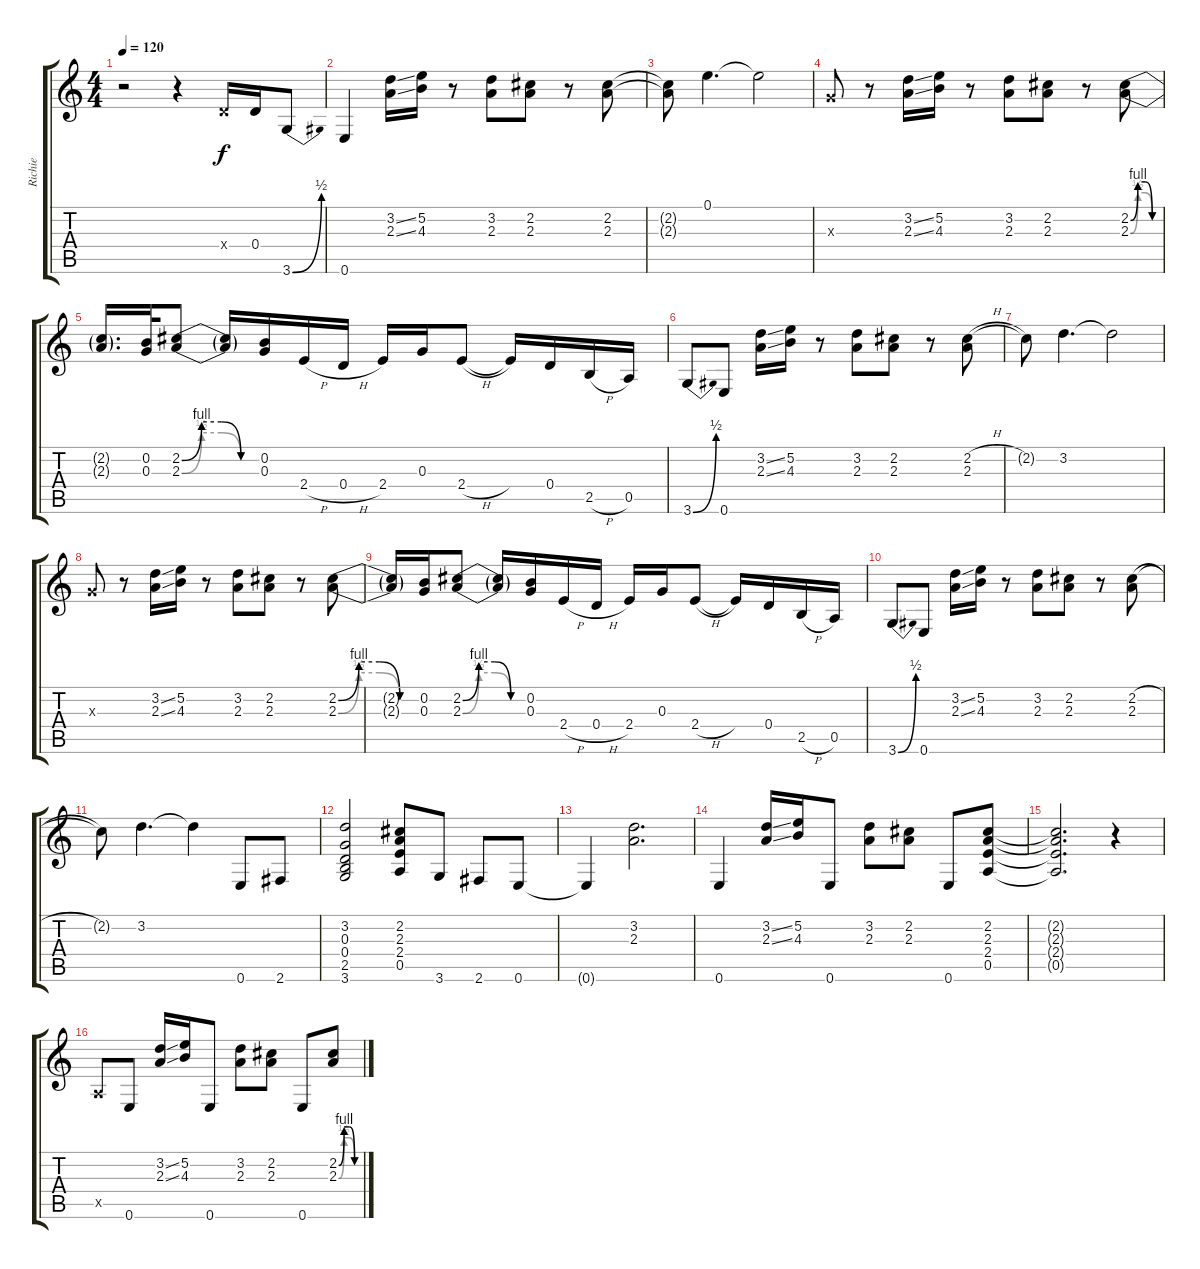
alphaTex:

\track ("Richie" "Richie") {instrument overdrivenguitar}
\staff {score tabs}
\tuning (E4 B3 G3 D3 A2 E2) {hide}
\ts (4 4)
\tempo 120
\clef g2
\ks c
r.2{dy f instrument overdrivenguitar} r.4 0.4{x}.16 0.4.16 3.6{be (bend 0 0 60 2)}.8 |
0.6.4 (3.2{ss} 2.3{ss}).16 (5.2 4.3).16 r.8 (3.2 2.3).8 (2.2 2.3).8 r.8 (2.2 2.3).8 |
(2.2{t} 2.3{t}).8 0.1.4{d} 0.1{t}.2 |
0.3{x}.8 r.8 (3.2{ss} 2.3{ss}).16 (5.2 4.3).16 r.8 (3.2 2.3).8 (2.2 2.3).8 r.8 (2.2{be (custom 0 0 15 4 30 4 45 0 60 0)} 2.3{be (custom 0 0 15 2 30 2 45 0 60 0)}).8 |
(2.2{t} 2.3{t}).16{d} (0.2 0.3).32 (2.2{be (custom 0 0 15 4 30 4 45 0 60 0)} 2.3{be (custom 0 0 15 2 30 2 45 0 60 0)}).8 (2.2{t} 2.3{t}).16 (0.2 0.3).16 2.4{h}.16 0.4{h}.16 2.4.16 0.3.16 2.4{h}.8 2.4{t}.16 0.4.16 2.5{h}.16 0.5.16 |
3.6{be (bend 0 0 60 2)}.8 0.6.8 (3.2{ss} 2.3{ss}).16 (5.2 4.3).16 r.8 (3.2 2.3).8 (2.2 2.3).8 r.8 (2.2{h} 2.3).8 |
2.2{t}.8 3.2.4{d} 3.2{t}.2 |
0.3{x}.8 r.8 (3.2{ss} 2.3{ss}).16 (5.2 4.3).16 r.8 (3.2 2.3).8 (2.2 2.3).8 r.8 (2.2{be (custom 0 0 15 4 30 4 45 0 60 0)} 2.3{be (custom 0 0 15 2 30 2 45 0 60 0)}).8 |
(2.2{t} 2.3{t}).16 (0.2 0.3).16 (2.2{be (custom 0 0 15 4 30 4 45 0 60 0)} 2.3{be (custom 0 0 15 2 30 2 45 0 60 0)}).8 (2.2{t} 2.3{t}).16 (0.2 0.3).16 2.4{h}.16 0.4{h}.16 2.4.16 0.3.16 2.4{h}.8 2.4{t}.16 0.4.16 2.5{h}.16 0.5.16 |
3.6{be (bend 0 0 60 2)}.8 0.6.8 (3.2{ss} 2.3{ss}).16 (5.2 4.3).16 r.8 (3.2 2.3).8 (2.2 2.3).8 r.8 (2.2{h} 2.3).8 |
2.2{t}.8 3.2.4{d} 3.2{t}.4 0.6.8 2.6.8 |
(3.2 0.3 0.4 2.5 3.6).2 (2.2 2.3 2.4 0.5).8 3.6.8 2.6.8 0.6.8 |
0.6{t}.4 (3.2 2.3).2{d} |
0.6.4 (3.2{ss} 2.3{ss}).16 (5.2 4.3).16 0.6.8 (3.2 2.3).8 (2.2 2.3).8 0.6.8 (2.2 2.3 2.4 0.5).8 |
(2.2{t} 2.3{t} 2.4{t} 0.5{t}).2{d} r.4 |
0.5{x}.8 0.6.8 (3.2{ss} 2.3{ss}).16 (5.2 4.3).16 0.6.8 (3.2 2.3).8 (2.2 2.3).8 0.6.8 (2.2{be (custom 0 0 15 4 30 4 45 0 60 0)} 2.3{be (custom 0 0 15 2 30 2 45 0 60 0)}).8
